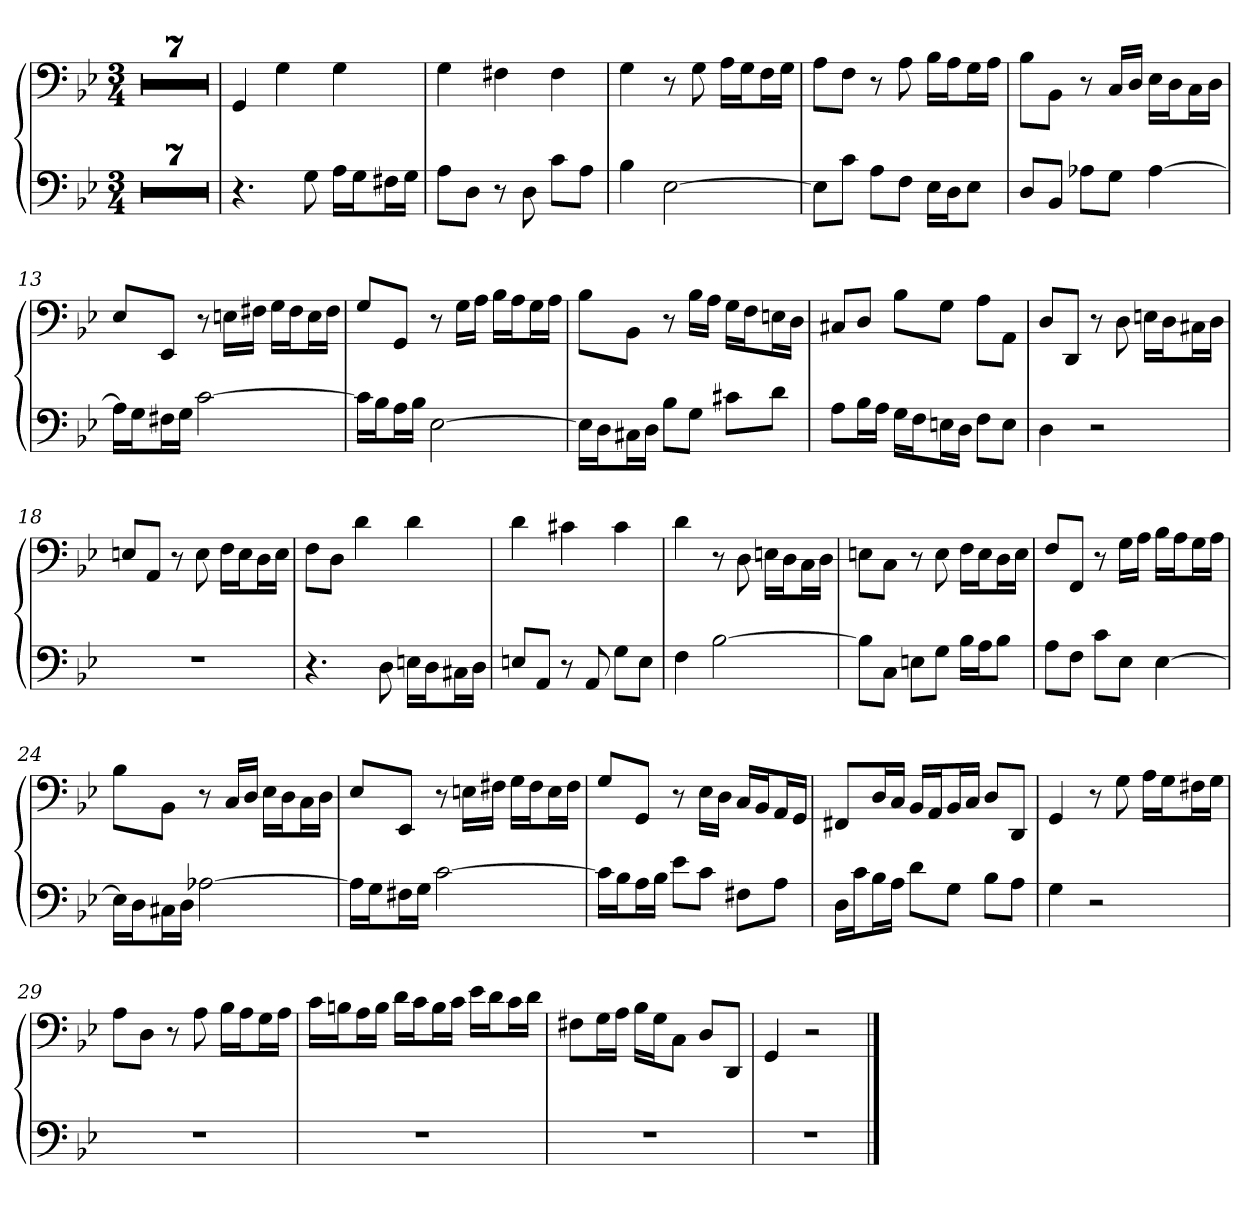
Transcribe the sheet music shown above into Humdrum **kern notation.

**kern	**kern
*part1	*part1
*staff2	*staff1
*clefF4	*clefF4
*k[b-e-]	*k[b-e-]
*g:	*g:
*M3/4	*M3/4
=1	=1
2.r	2.r
=2	=2
2.r	2.r
=3	=3
2.r	2.r
=4	=4
2.r	2.r
=5	=5
2.r	2.r
=6	=6
2.r	2.r
=7	=7
2.r	2.r
=8	=8
4.r	4GG
.	4G
8G	.
16A\LL	4G
16G\J	.
16F#X\L	.
16G\JJ	.
=9	=9
8A\L	4G
8D\J	.
8r	4F#X
8D	.
8c\L	4F#
8A\J	.
=10	=10
4B-	4G
[2E-	8r
.	8G
.	16A\LL
.	16G\J
.	16F\L
.	16G\JJ
=11	=11
8E-\L]	8A\L
8c\J	8F\J
8A\L	8r
8F\J	8A
16E-\LL	16B-\LL
16D\J	16A\J
8E-\J	16G\L
.	16A\JJ
=12	=12
8D/L	8B-\L
8BB-/J	8BB-\J
8A-X\L	8r
8G\J	16C/LL
.	16D/JJ
[4A-	16E-\LL
.	16D\J
.	16C\L
.	16D\JJ
=13	=13
16A-\LL]	8E-/L
16G\J	.
16F#X\L	8EE-/J
16G\JJ	.
[2c	8r
.	16En\LL
.	16F#X\JJ
.	16G\LL
.	16F#\J
.	16E\L
.	16F#\JJ
=14	=14
16c\LL]	8G/L
16B-\J	.
16A\L	8GG/J
16B-\JJ	.
[2E-	8r
.	16G\LL
.	16A\JJ
.	16B-\LL
.	16A\J
.	16G\L
.	16A\JJ
=15	=15
16E-\LL]	8B-\L
16D\J	.
16C#X\L	8BB-\J
16D\JJ	.
8B-\L	8r
8G\J	16B-\LL
.	16A\JJ
8c#X\L	16G\LL
.	16F\J
8d\J	16En\L
.	16D\JJ
=16	=16
8A\L	8C#X/L
16B-\L	8D/J
16A\JJ	.
16G\LL	8B-\L
16F\J	.
16En\L	8G\J
16D\JJ	.
8F\L	8A\L
8E\J	8AA\J
=17	=17
4D	8D/L
.	8DD/J
2r	8r
.	8D
.	16En\LL
.	16D\J
.	16C#X\L
.	16D\JJ
=18	=18
2.r	8En/L
.	8AA/J
.	8r
.	8E
.	16F\LL
.	16E\J
.	16D\L
.	16E\JJ
=19	=19
4.r	8F\L
.	8D\J
.	4d
8D	.
16En\LL	4d
16D\J	.
16C#X\L	.
16D\JJ	.
=20	=20
8En/L	4d
8AA/J	.
8r	4c#X
8AA	.
8G\L	4c#
8E\J	.
=21	=21
4F	4d
[2B-	8r
.	8D
.	16En\LL
.	16D\J
.	16C\L
.	16D\JJ
=22	=22
8B-\L]	8En\L
8C\J	8C\J
8En\L	8r
8G\J	8E
16B-\LL	16F\LL
16A\J	16E\J
8B-\J	16D\L
.	16E\JJ
=23	=23
8A\L	8F/L
8F\J	8FF/J
8c\L	8r
8E-\J	16G\LL
.	16A\JJ
[4E-	16B-\LL
.	16A\J
.	16G\L
.	16A\JJ
=24	=24
16E-\LL]	8B-\L
16D\J	.
16C#X\L	8BB-\J
16D\JJ	.
[2A-X	8r
.	16C/LL
.	16D/JJ
.	16E-\LL
.	16D\J
.	16C\L
.	16D\JJ
=25	=25
16A-\LL]	8E-/L
16G\J	.
16F#X\L	8EE-/J
16G\JJ	.
[2c	8r
.	16En\LL
.	16F#X\JJ
.	16G\LL
.	16F#\J
.	16E\L
.	16F#\JJ
=26	=26
16c\LL]	8G/L
16B-\J	.
16A\L	8GG/J
16B-\JJ	.
8e-\L	8r
8c\J	16E-\LL
.	16D\JJ
8F#X\L	16C/LL
.	16BB-/J
8A\J	16AA/L
.	16GG/JJ
=27	=27
16D\LL	8FF#X/L
16c\J	.
16B-\L	16D/L
16A\JJ	16C/JJ
8d\L	16BB-/LL
.	16AA/J
8G\J	16BB-/L
.	16C/JJ
8B-\L	8D/L
8A\J	8DD/J
=28	=28
4G	4GG
2r	8r
.	8G
.	16A\LL
.	16G\J
.	16F#X\L
.	16G\JJ
=29	=29
2.r	8A\L
.	8D\J
.	8r
.	8A
.	16B-\LL
.	16A\J
.	16G\L
.	16A\JJ
=30	=30
2.r	16c\LL
.	16Bn\J
.	16A\L
.	16B\JJ
.	16d\LL
.	16c\J
.	16B\L
.	16c\JJ
.	16e-\LL
.	16d\J
.	16c\L
.	16d\JJ
=31	=31
2.r	8F#X\L
.	16G\L
.	16A\JJ
.	16B-\LL
.	16G\J
.	8C\J
.	8D/L
.	8DD/J
=32	=32
2.r	4GG
.	2r
==	==
*-	*-
